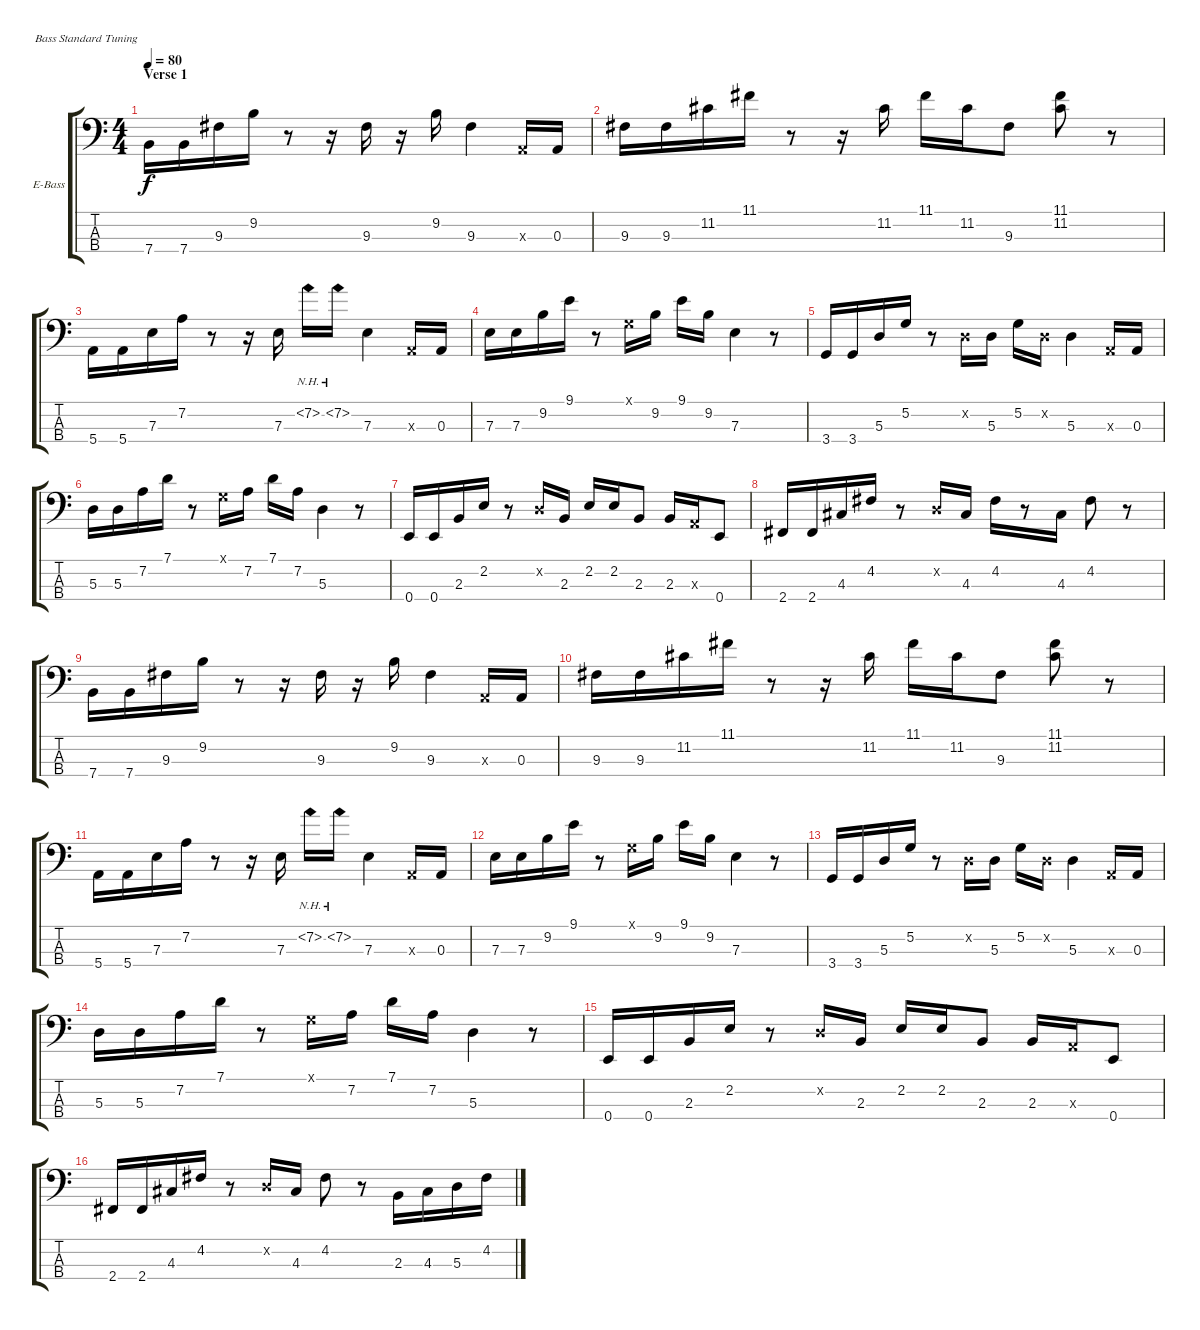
\bracketExtendMode groupsimilarinstruments
\firstSystemTrackNameOrientation horizontal
\otherSystemsTrackNameOrientation horizontal
\track ("Bass" "E-Bass") {instrument slapbass1}
\staff {score tabs}
\tuning (G2 D2 A1 E1)
\ts (4 4)
\section ("" "Verse 1")
\tempo 80
\clef f4
\ks c
7.4.16{dy f} 7.4.16 9.3.16 9.2.16 r.8 r.16 9.3.16 r.16 9.2.16 9.3.4 0.3{x}.16 0.3.16 |
9.3.16 9.3.16 11.2.16 11.1.16 r.8 r.16 11.2.16 11.1.16 11.2.16 9.3.8 (11.1 11.2).8 r.8 |
5.4.16 5.4.16 7.3.16 7.2.16 r.8 r.16 7.3.16 7.2{nh}.16 7.2{nh}.16 7.3.4 0.3{x}.16 0.3.16 |
7.3.16 7.3.16 9.2.16 9.1.16 r.8 0.1{x}.16 9.2.16 9.1.16 9.2.16 7.3.4 r.8 |
3.4.16 3.4.16 5.3.16 5.2.16 r.8 0.2{x}.16 5.3.16 5.2.16 0.2{x}.16 5.3.4 0.3{x}.16 0.3.16 |
5.3.16 5.3.16 7.2.16 7.1.16 r.8 0.1{x}.16 7.2.16 7.1.16 7.2.16 5.3.4 r.8 |
0.4.16 0.4.16 2.3.16 2.2.16 r.8 0.2{x}.16 2.3.16 2.2.16 2.2.16 2.3.8 2.3.16 0.3{x}.16 0.4.8 |
2.4.16 2.4.16 4.3.16 4.2.16 r.8 0.2{x}.16 4.3.16 4.2.16 r.8 4.3.16 4.2.8 r.8 |
7.4.16 7.4.16 9.3.16 9.2.16 r.8 r.16 9.3.16 r.16 9.2.16 9.3.4 0.3{x}.16 0.3.16 |
9.3.16 9.3.16 11.2.16 11.1.16 r.8 r.16 11.2.16 11.1.16 11.2.16 9.3.8 (11.1 11.2).8 r.8 |
5.4.16 5.4.16 7.3.16 7.2.16 r.8 r.16 7.3.16 7.2{nh}.16 7.2{nh}.16 7.3.4 0.3{x}.16 0.3.16 |
7.3.16 7.3.16 9.2.16 9.1.16 r.8 0.1{x}.16 9.2.16 9.1.16 9.2.16 7.3.4 r.8 |
3.4.16 3.4.16 5.3.16 5.2.16 r.8 0.2{x}.16 5.3.16 5.2.16 0.2{x}.16 5.3.4 0.3{x}.16 0.3.16 |
5.3.16 5.3.16 7.2.16 7.1.16 r.8 0.1{x}.16 7.2.16 7.1.16 7.2.16 5.3.4 r.8 |
0.4.16 0.4.16 2.3.16 2.2.16 r.8 0.2{x}.16 2.3.16 2.2.16 2.2.16 2.3.8 2.3.16 0.3{x}.16 0.4.8 |
2.4.16 2.4.16 4.3.16 4.2.16 r.8 0.2{x}.16 4.3.16 4.2.8 r.8 2.3.16 4.3.16 5.3.16 4.2.16
